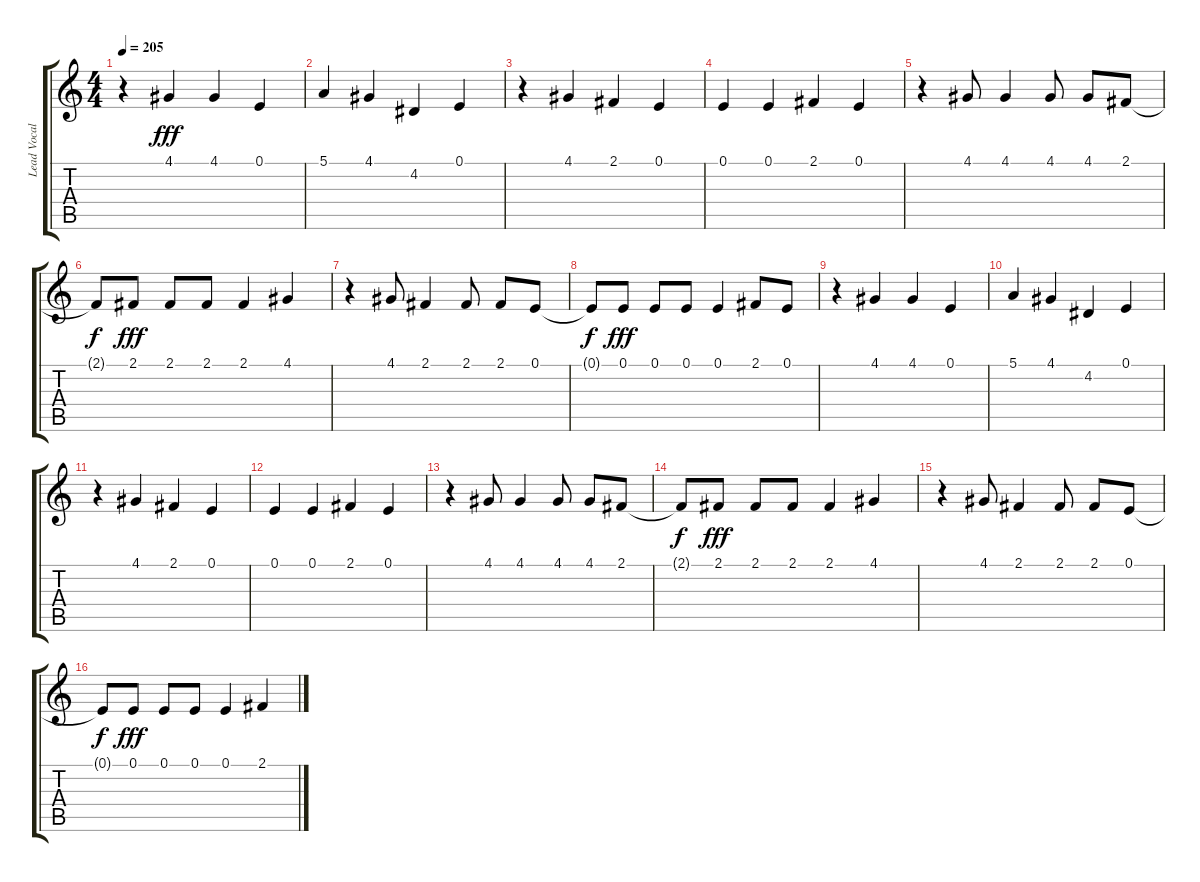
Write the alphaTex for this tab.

\track ("Lead Vocals" "Lead Vocal") {instrument oboe}
\staff {score tabs}
\tuning (E4 B3 G3 D3 A2 E2) {hide}
\ts (4 4)
\tempo 205
\clef g2
\ks c
r.4{dy fff} 4.1.4 4.1.4 0.1.4 |
5.1.4 4.1.4 4.2.4 0.1.4 |
r.4 4.1.4 2.1.4 0.1.4 |
0.1.4 0.1.4 2.1.4 0.1.4 |
r.4 4.1.8 4.1.4 4.1.8 4.1.8 2.1.8 |
2.1{t}.8{dy f} 2.1.8{dy fff} 2.1.8 2.1.8 2.1.4 4.1.4 |
r.4 4.1.8 2.1.4 2.1.8 2.1.8 0.1.8 |
0.1{t}.8{dy f} 0.1.8{dy fff} 0.1.8 0.1.8 0.1.4 2.1.8 0.1.8 |
r.4 4.1.4 4.1.4 0.1.4 |
5.1.4 4.1.4 4.2.4 0.1.4 |
r.4 4.1.4 2.1.4 0.1.4 |
0.1.4 0.1.4 2.1.4 0.1.4 |
r.4 4.1.8 4.1.4 4.1.8 4.1.8 2.1.8 |
2.1{t}.8{dy f} 2.1.8{dy fff} 2.1.8 2.1.8 2.1.4 4.1.4 |
r.4 4.1.8 2.1.4 2.1.8 2.1.8 0.1.8 |
0.1{t}.8{dy f} 0.1.8{dy fff} 0.1.8 0.1.8 0.1.4 2.1.4
